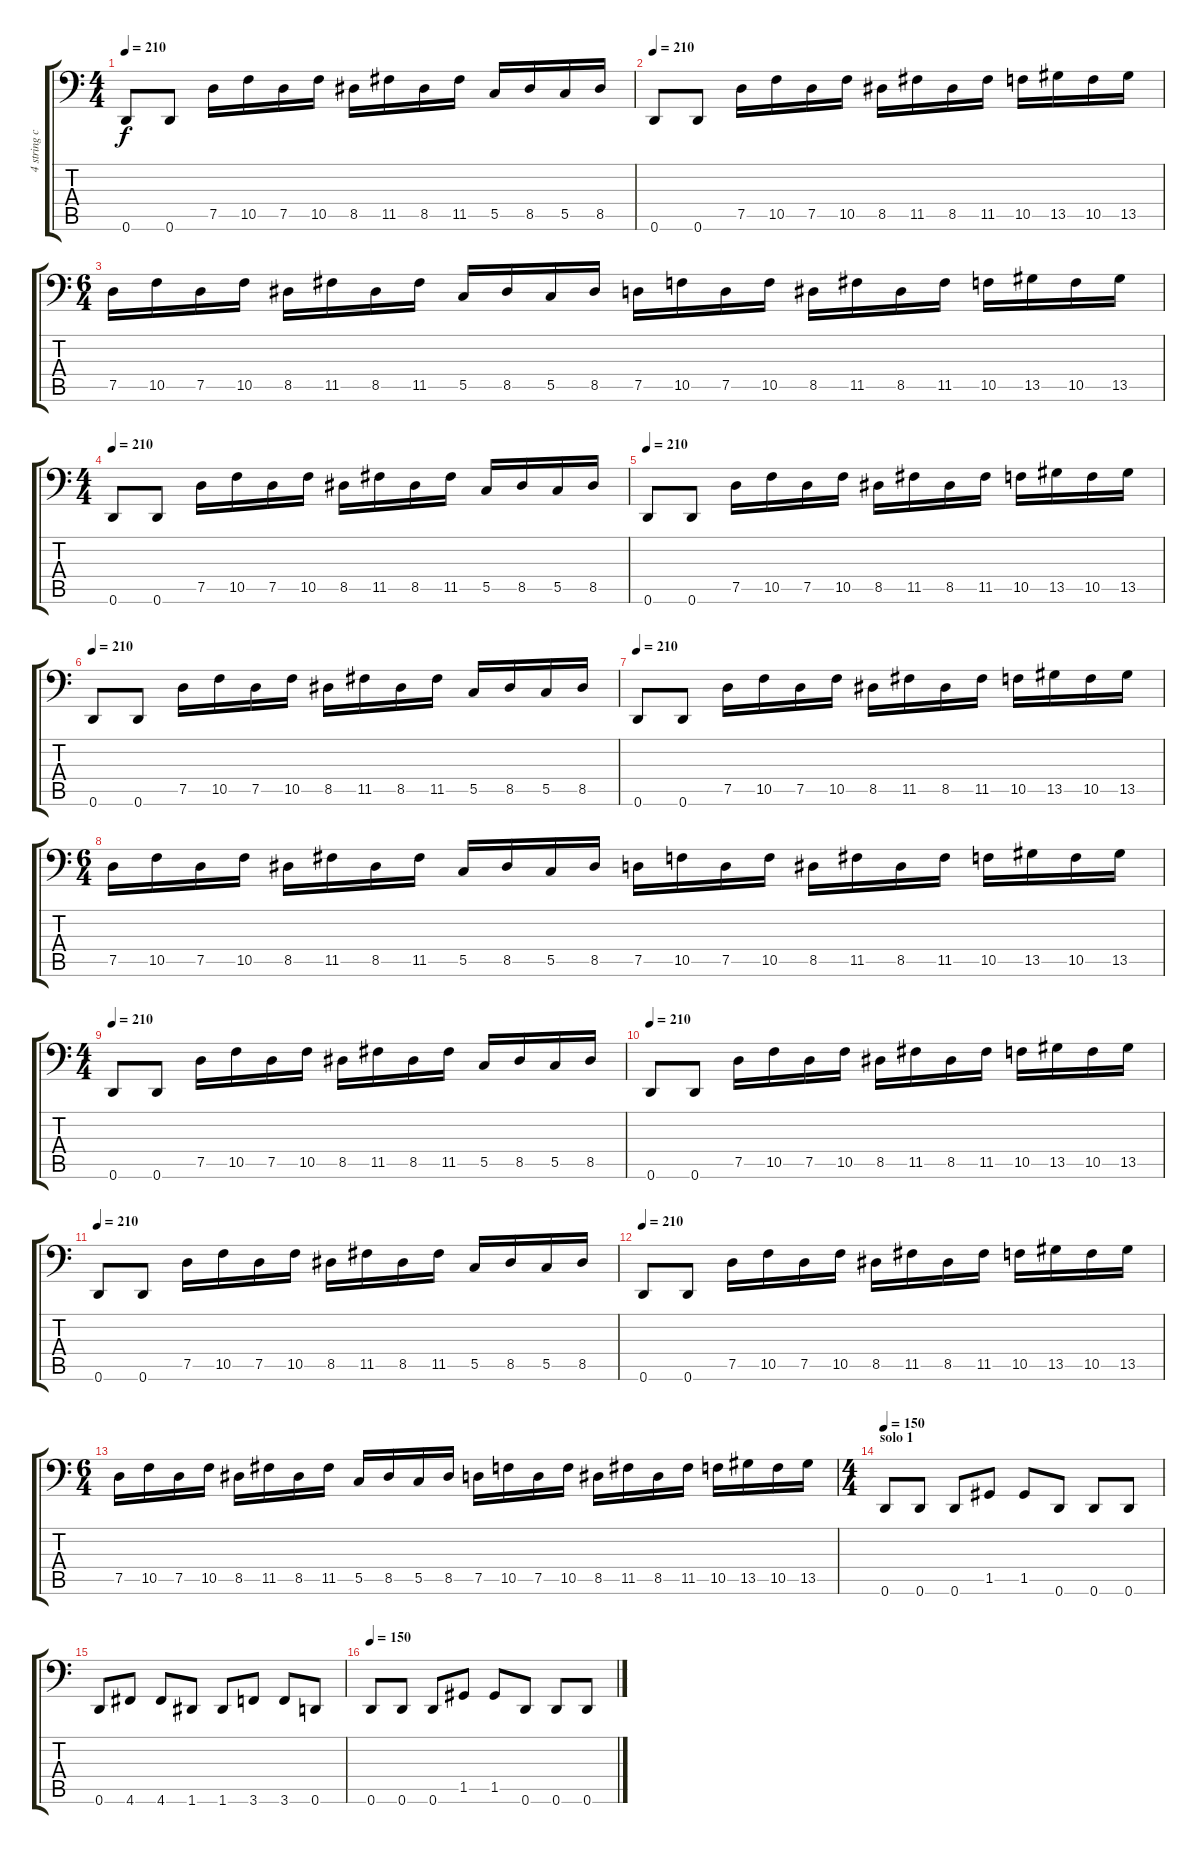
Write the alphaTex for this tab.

\track ("4 string crushfuck" "4 string c") {instrument electricbassfinger}
\staff {score tabs}
\tuning (D3 A2 F2 C2 G1 D1) {hide}
\ts (4 4)
\tempo 210
\clef f4
\ks c
0.6.8{dy f} 0.6.8 7.5.16 10.5.16 7.5.16 10.5.16 8.5.16 11.5.16 8.5.16 11.5.16 5.5.16 8.5.16 5.5.16 8.5.16 |
\tempo 210
0.6.8 0.6.8 7.5.16 10.5.16 7.5.16 10.5.16 8.5.16 11.5.16 8.5.16 11.5.16 10.5.16 13.5.16 10.5.16 13.5.16 |
\ts (6 4)
7.5.16 10.5.16 7.5.16 10.5.16 8.5.16 11.5.16 8.5.16 11.5.16 5.5.16 8.5.16 5.5.16 8.5.16 7.5.16 10.5.16 7.5.16 10.5.16 8.5.16 11.5.16 8.5.16 11.5.16 10.5.16 13.5.16 10.5.16 13.5.16 |
\ts (4 4)
\tempo 210
0.6.8 0.6.8 7.5.16 10.5.16 7.5.16 10.5.16 8.5.16 11.5.16 8.5.16 11.5.16 5.5.16 8.5.16 5.5.16 8.5.16 |
\tempo 210
0.6.8 0.6.8 7.5.16 10.5.16 7.5.16 10.5.16 8.5.16 11.5.16 8.5.16 11.5.16 10.5.16 13.5.16 10.5.16 13.5.16 |
\tempo 210
0.6.8 0.6.8 7.5.16 10.5.16 7.5.16 10.5.16 8.5.16 11.5.16 8.5.16 11.5.16 5.5.16 8.5.16 5.5.16 8.5.16 |
\tempo 210
0.6.8 0.6.8 7.5.16 10.5.16 7.5.16 10.5.16 8.5.16 11.5.16 8.5.16 11.5.16 10.5.16 13.5.16 10.5.16 13.5.16 |
\ts (6 4)
7.5.16 10.5.16 7.5.16 10.5.16 8.5.16 11.5.16 8.5.16 11.5.16 5.5.16 8.5.16 5.5.16 8.5.16 7.5.16 10.5.16 7.5.16 10.5.16 8.5.16 11.5.16 8.5.16 11.5.16 10.5.16 13.5.16 10.5.16 13.5.16 |
\ts (4 4)
\tempo 210
0.6.8 0.6.8 7.5.16 10.5.16 7.5.16 10.5.16 8.5.16 11.5.16 8.5.16 11.5.16 5.5.16 8.5.16 5.5.16 8.5.16 |
\tempo 210
0.6.8 0.6.8 7.5.16 10.5.16 7.5.16 10.5.16 8.5.16 11.5.16 8.5.16 11.5.16 10.5.16 13.5.16 10.5.16 13.5.16 |
\tempo 210
0.6.8 0.6.8 7.5.16 10.5.16 7.5.16 10.5.16 8.5.16 11.5.16 8.5.16 11.5.16 5.5.16 8.5.16 5.5.16 8.5.16 |
\tempo 210
0.6.8 0.6.8 7.5.16 10.5.16 7.5.16 10.5.16 8.5.16 11.5.16 8.5.16 11.5.16 10.5.16 13.5.16 10.5.16 13.5.16 |
\ts (6 4)
7.5.16 10.5.16 7.5.16 10.5.16 8.5.16 11.5.16 8.5.16 11.5.16 5.5.16 8.5.16 5.5.16 8.5.16 7.5.16 10.5.16 7.5.16 10.5.16 8.5.16 11.5.16 8.5.16 11.5.16 10.5.16 13.5.16 10.5.16 13.5.16 |
\ts (4 4)
\section ("" "solo 1")
\tempo 150
0.6.8 0.6.8 0.6.8 1.5.8 1.5.8 0.6.8 0.6.8 0.6.8 |
0.6.8 4.6.8 4.6.8 1.6.8 1.6.8 3.6.8 3.6.8 0.6.8 |
\tempo 150
0.6.8 0.6.8 0.6.8 1.5.8 1.5.8 0.6.8 0.6.8 0.6.8
